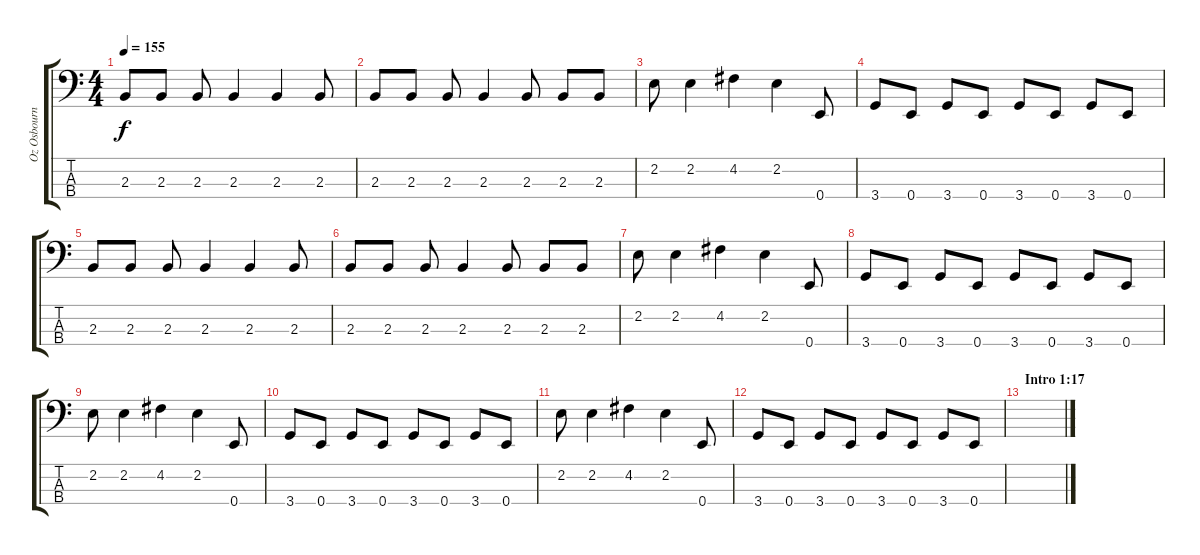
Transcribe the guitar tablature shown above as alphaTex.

\track ("Oz Osbourne (Bass Guitar)" "Oz Osbourn") {instrument electricbassfinger}
\staff {score tabs}
\tuning (G2 D2 A1 E1) {hide}
\ts (4 4)
\tempo 155
\clef f4
\ks c
2.3.8{dy f} 2.3.8 2.3.8 2.3.4 2.3.4 2.3.8 |
2.3.8 2.3.8 2.3.8 2.3.4 2.3.8 2.3.8 2.3.8 |
2.2.8 2.2.4 4.2.4 2.2.4 0.4.8 |
3.4.8 0.4.8 3.4.8 0.4.8 3.4.8 0.4.8 3.4.8 0.4.8 |
2.3.8 2.3.8 2.3.8 2.3.4 2.3.4 2.3.8 |
2.3.8 2.3.8 2.3.8 2.3.4 2.3.8 2.3.8 2.3.8 |
2.2.8 2.2.4 4.2.4 2.2.4 0.4.8 |
3.4.8 0.4.8 3.4.8 0.4.8 3.4.8 0.4.8 3.4.8 0.4.8 |
2.2.8 2.2.4 4.2.4 2.2.4 0.4.8 |
3.4.8 0.4.8 3.4.8 0.4.8 3.4.8 0.4.8 3.4.8 0.4.8 |
2.2.8 2.2.4 4.2.4 2.2.4 0.4.8 |
3.4.8 0.4.8 3.4.8 0.4.8 3.4.8 0.4.8 3.4.8 0.4.8 |
\section ("" "Intro 1:17")
